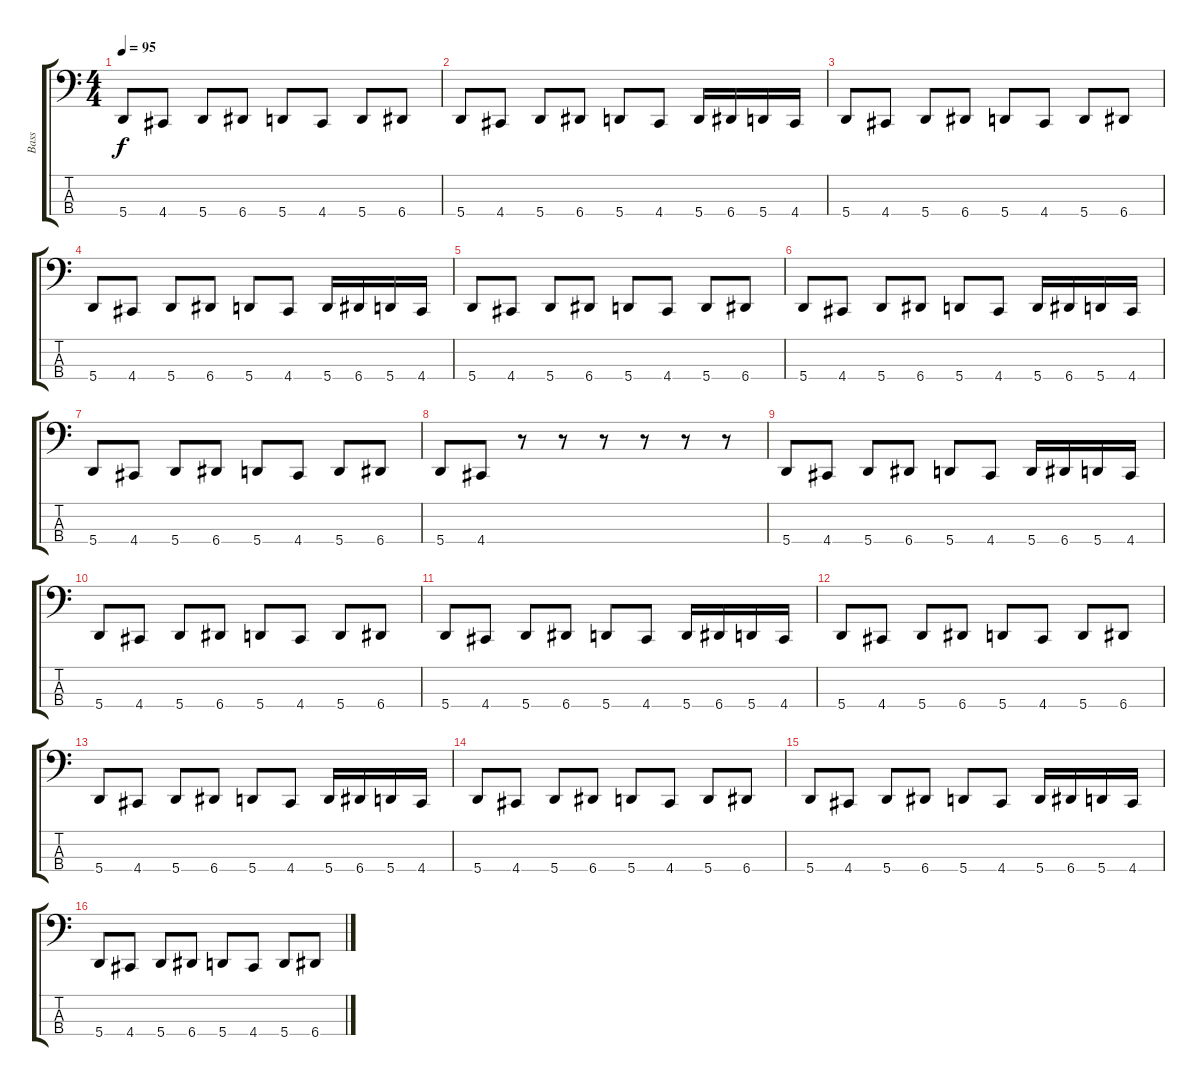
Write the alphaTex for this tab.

\track ("Bass" "Bass") {instrument electricbasspick}
\staff {score tabs}
\tuning (D2 A1 E1 A0) {hide}
\ts (4 4)
\tempo 95
\clef f4
\ks c
5.4.8{dy f} 4.4.8 5.4.8 6.4.8 5.4.8 4.4.8 5.4.8 6.4.8 |
5.4.8 4.4.8 5.4.8 6.4.8 5.4.8 4.4.8 5.4.16 6.4.16 5.4.16 4.4.16 |
5.4.8 4.4.8 5.4.8 6.4.8 5.4.8 4.4.8 5.4.8 6.4.8 |
5.4.8 4.4.8 5.4.8 6.4.8 5.4.8 4.4.8 5.4.16 6.4.16 5.4.16 4.4.16 |
5.4.8 4.4.8 5.4.8 6.4.8 5.4.8 4.4.8 5.4.8 6.4.8 |
5.4.8 4.4.8 5.4.8 6.4.8 5.4.8 4.4.8 5.4.16 6.4.16 5.4.16 4.4.16 |
5.4.8 4.4.8 5.4.8 6.4.8 5.4.8 4.4.8 5.4.8 6.4.8 |
5.4.8 4.4.8 r.8 r.8 r.8 r.8 r.8 r.8 |
5.4.8 4.4.8 5.4.8 6.4.8 5.4.8 4.4.8 5.4.16 6.4.16 5.4.16 4.4.16 |
5.4.8 4.4.8 5.4.8 6.4.8 5.4.8 4.4.8 5.4.8 6.4.8 |
5.4.8 4.4.8 5.4.8 6.4.8 5.4.8 4.4.8 5.4.16 6.4.16 5.4.16 4.4.16 |
5.4.8 4.4.8 5.4.8 6.4.8 5.4.8 4.4.8 5.4.8 6.4.8 |
5.4.8 4.4.8 5.4.8 6.4.8 5.4.8 4.4.8 5.4.16 6.4.16 5.4.16 4.4.16 |
5.4.8 4.4.8 5.4.8 6.4.8 5.4.8 4.4.8 5.4.8 6.4.8 |
5.4.8 4.4.8 5.4.8 6.4.8 5.4.8 4.4.8 5.4.16 6.4.16 5.4.16 4.4.16 |
5.4.8 4.4.8 5.4.8 6.4.8 5.4.8 4.4.8 5.4.8 6.4.8
